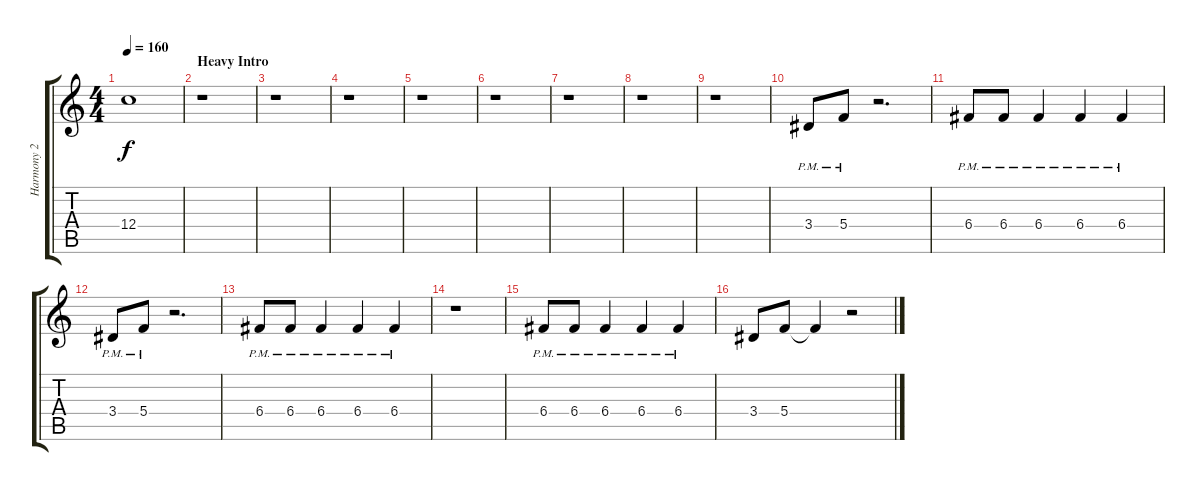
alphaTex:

\track ("Harmony 2" "Harmony 2") {instrument overdrivenguitar}
\staff {score tabs}
\tuning (D4 A3 F3 C3 G2 C2) {hide}
\ts (4 4)
\tempo 160
\clef g2
\ks aminor
12.4{t}.1{dy f} |
\section ("" "Heavy Intro")
r.1 |
r.1 |
r.1 |
r.1 |
r.1 |
r.1 |
r.1 |
r.1 |
3.4{pm}.8 5.4{pm}.8 r.2{d} |
6.4{pm}.8 6.4{pm}.8 6.4{pm}.4 6.4{pm}.4 6.4{pm}.4 |
3.4{pm}.8 5.4{pm}.8 r.2{d} |
6.4{pm}.8 6.4{pm}.8 6.4{pm}.4 6.4{pm}.4 6.4{pm}.4 |
r.1 |
6.4{pm}.8 6.4{pm}.8 6.4{pm}.4 6.4{pm}.4 6.4{pm}.4 |
3.4.8 5.4.8 5.4{t}.4 r.2
